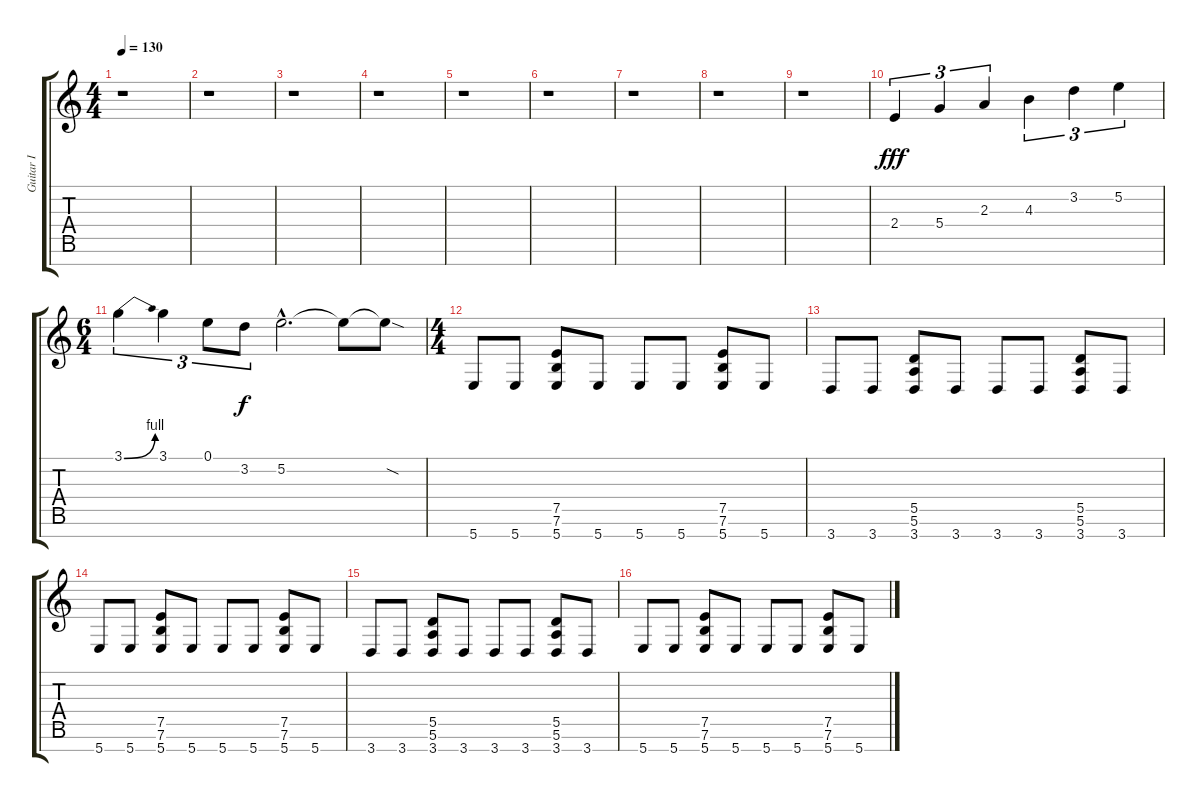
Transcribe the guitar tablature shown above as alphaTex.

\track ("Guitar I" "Guitar I") {instrument overdrivenguitar}
\staff {score tabs}
\tuning (E4 B3 G3 D3 A2 E2 B1) {hide}
\ts (4 4)
\tempo 130
\clef g2
\ks c
r.1{dy fff} |
r.1 |
r.1 |
r.1 |
r.1 |
r.1 |
r.1 |
r.1 |
r.1 |
2.4.4{tu (3 2)} 5.4.4{tu (3 2)} 2.3.4{tu (3 2)} 4.3.4{tu (3 2)} 3.2.4{tu (3 2)} 5.2.4{tu (3 2)} |
\ts (6 4)
3.1{be (bend 0 0 60 4)}.4{tu (3 2)} 3.1.4{tu (3 2)} 0.1.8{tu (3 2)} 3.2.8{tu (3 2) dy f} 5.2{hac}.2{d} 5.2{t}.8 5.2{sod t}.8 |
\ts (4 4)
5.7.8{balance 15} 5.7.8 (7.5 7.6 5.7).8 5.7.8 5.7.8 5.7.8 (7.5 7.6 5.7).8 5.7.8 |
3.7.8 3.7.8 (5.5 5.6 3.7).8 3.7.8 3.7.8 3.7.8 (5.5 5.6 3.7).8 3.7.8 |
5.7.8 5.7.8 (7.5 7.6 5.7).8 5.7.8 5.7.8 5.7.8 (7.5 7.6 5.7).8 5.7.8 |
3.7.8 3.7.8 (5.5 5.6 3.7).8 3.7.8 3.7.8 3.7.8 (5.5 5.6 3.7).8 3.7.8 |
5.7.8 5.7.8 (7.5 7.6 5.7).8 5.7.8 5.7.8 5.7.8 (7.5 7.6 5.7).8 5.7.8
